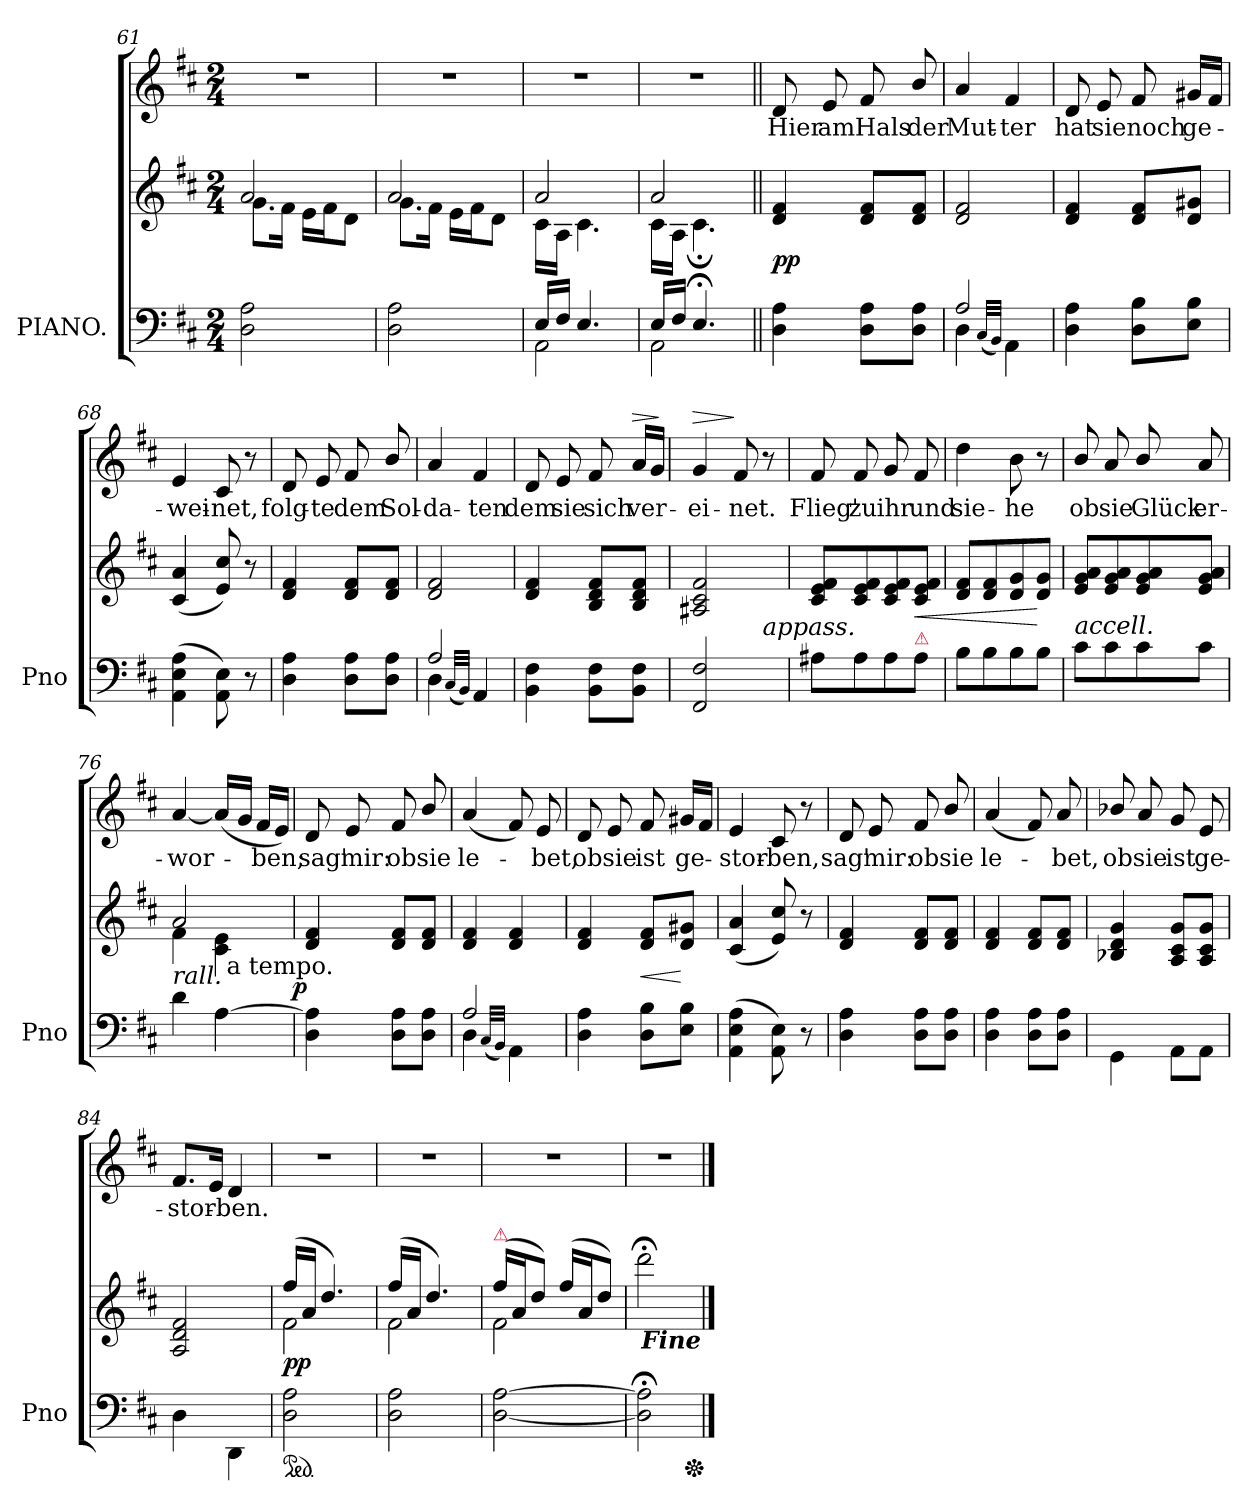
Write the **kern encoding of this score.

**kern	**kern	**dynam	**kern	**text	**dynam
*part2	*part2	*part2	*part1	*part1	*part1
*staff3	*staff2	*staff2/3	*staff1	*staff1	*staff1
*I"PIANO.	*	*	*	*	*
*I'Pno	*	*	*	*	*
*clefF4	*clefG2	*	*clefG2	*	*
*k[f#c#]	*k[f#c#]	*	*k[f#c#]	*	*
*D:	*D:	*	*D:	*	*
*M2/4	*M2/4	*	*M2/4	*	*
=61	=61	=61	=61	=61	=61
*	*^	*	*	*	*
2D 2A	2a	8.gL	.	2rdd	.	.
.	.	16f#Jk	.	.	.	.
.	.	16eLL	.	.	.	.
.	.	16f#J	.	.	.	.
.	.	8dJ	.	.	.	.
=62	=62	=62	=62	=62	=62	=62
2D 2A	2a	8.gL	.	2rdd	.	.
.	.	16f#Jk	.	.	.	.
.	.	16eLL	.	.	.	.
.	.	16f#J	.	.	.	.
.	.	8dJ	.	.	.	.
=63	=63	=63	=63	=63	=63	=63
*^	*	*	*	*	*	*
16E/LL	2AA\	2a	16c#LL	.	2rdd	.	.
16F#JJ	.	.	16AJJ	.	.	.	.
4.E/	.	.	4.c#	.	.	.	.
=64	=64	=64	=64	=64	=64	=64	=64
16E/LL	2AA\	2a	16c#LL	.	2rdd	.	.
16F#JJ	.	.	16AJJ	.	.	.	.
4.E;/	.	.	4.c#;<	.	.	.	.
*v	*v	*	*	*	*	*	*
*	*v	*v	*	*	*	*
=65||	=65||	=65||	=65||	=65||	=65||
4D 4A	4d 4f#	pp	8d	Hier	.
.	.	.	8e	am	.
8D 8AL	8d 8f#L	.	8f#	Hals	.
8D 8AJ	8d 8f#J	.	8b/	der	.
=66	=66	=66	=66	=66	=66
*^	*	*	*	*	*
2A	4D	2d 2f#	.	4a	Mut-	.
.	(32qqC#/LLL	.	.	.	.	.
.	32qqBB/JJJ)	.	.	.	.	.
.	4AA	.	.	4f#	-ter	.
*v	*v	*	*	*	*	*
=67	=67	=67	=67	=67	=67
4D 4A	4d 4f#	.	8d	hat	.
.	.	.	8e	sie	.
8D 8BL	8d 8f#L	.	8f#	noch	.
8E 8BJ	8d 8g#XJ	.	16g#XLL	ge-	.
.	.	.	16f#JJ	.	.
=68	=68	=68	=68	=68	=68
(>4AA 4E 4A	(<4c# 4a	.	4e	-wei-	.
8AA\ 8E\)	8e 8cc#)	.	8c#	-net,	.
8r	8r	.	8r	.	.
=69	=69	=69	=69	=69	=69
4D 4A	4d 4f#	.	8d	folg-	.
.	.	.	8e	-te	.
8D 8AL	8d 8f#L	.	8f#	dem	.
8D 8AJ	8d 8f#J	.	8b/	Sol-	.
=70	=70	=70	=70	=70	=70
*^	*	*	*	*	*
2A	4D	2d 2f#	.	4a	-da-	.
.	(32qqC#/LLL	.	.	.	.	.
.	32qqBB/JJJ)	.	.	.	.	.
.	4AA/	.	.	4f#	-ten	.
*v	*v	*	*	*	*	*
=71	=71	=71	=71	=71	=71
4BB 4F#	4d 4f#	.	8d	dem	.
.	.	.	8e	sie	.
8BB 8F#L	8B 8d 8f#L	.	8f#	sich	.
!	!	!	!	!	!LO:HP:a
8BB 8F#J	8B 8d 8f#J	.	16aLL	ver-	>
.	.	.	16gJJ	.	.
.	.	.	.	.	]
=72	=72	=72	=72	=72	=72
!	!	!	!	!	!LO:HP:a
*^	*	*	*	*	*
2FF# 2F#	4.ryy	2A#X 2c# 2f#	.	4g	-ei-	>
.	.	.	.	8f#	-net.	]
!	!LO:TX:a:i:t=appass.	!	!	!	!	!
.	8ryy	.	.	8r	.	.
*v	*v	*	*	*	*	*
=73	=73	=73	=73	=73	=73
8A#XL	8c# 8e 8f#L	.	8f#	Flieg'	.
8A#	8c# 8e 8f#	.	8f#	zu	.
8A#	8c# 8e 8f#	.	8g	ihr	.
!	!LO:TX:b:color=crimson:t=⚠	!	!	!	!
!	!	!LO:HP:b	!	!	!
8A#J	8c# 8e 8f#J	<	8f#	und	.
=74	=74	=74	=74	=74	=74
8BL	8d 8f#L	.	4dd	sie-	.
8B	8d 8f#	.	.	.	.
8B	8d 8g	.	8b	-he	.
8BJ	8d 8gJ	[	8r	.	.
=75	=75	=75	=75	=75	=75
!LO:TX:a:i:t=accell.	!	!	!	!	!
8c#L	8e 8g 8aL	.	8b/	ob	.
8c#	8e 8g 8a	.	8a	sie	.
8c#	8e 8g 8a	.	8b/	Glück	.
8c#J	8e 8g 8aJ	.	8a	er-	.
=76	=76	=76	=76	=76	=76
*	*^	*	*	*	*
!LO:TX:a:i:t=rall.	!	!	!	!	!	!
*	*	*^	*	*	*	*
4d	2a	4f#	4ryy	.	[4a	-wor-	.
[4A	.	4c# 4e	32ryy	.	(>16aLL]	.	.
!	!	!	!LO:TX:b:t=a tempo.	!	!	!	!
.	.	.	8..ryy	.	.	.	.
.	.	.	.	.	16gJJ	.	.
.	.	.	.	.	16f#LL	-ben;	.
.	.	.	.	.	16eJJ)	.	.
=77	=77	=77	=77	=77	=77	=77	=77
!	!	!	!	!LO:DY:rj	!	!	!
*	*v	*v	*v	*	*	*	*
4D 4A]	4d 4f#	p	8d	sag'	.
.	.	.	8e	mir:	.
8D 8AL	8d 8f#L	.	8f#	ob	.
8D 8AJ	8d 8f#J	.	8b/	sie	.
=78	=78	=78	=78	=78	=78
*^	*	*	*	*	*
2A	4D	4d 4f#	.	(4a	le-	.
.	(32qqC#/LLL	.	.	.	.	.
.	32qqBB/JJJ)	.	.	.	.	.
.	4AA	4d 4f#	.	8f#)	.	.
.	.	.	.	8e	-bet,	.
*v	*v	*	*	*	*	*
=79	=79	=79	=79	=79	=79
4D 4A	4d 4f#	.	8d	ob	.
.	.	.	8e	sie	.
8D 8BL	8d 8f#L	<	8f#	ist	.
8E 8BJ	8d 8g#XJ	[	16g#XLL	ge-	.
.	.	.	16f#JJ	.	.
=80	=80	=80	=80	=80	=80
(4AA 4E 4A	(<4c# 4a	.	4e	-stor-	.
8AA\ 8E\)	8e 8cc#)	.	8c#	-ben,	.
8r	8r	.	8r	.	.
=81	=81	=81	=81	=81	=81
4D 4A	4d 4f#	.	8d	sag'	.
.	.	.	8e	mir:	.
8D 8AL	8d 8f#L	.	8f#	ob	.
8D 8AJ	8d 8f#J	.	8b/	sie	.
=82	=82	=82	=82	=82	=82
4D 4A	4d 4f#	.	(<4a	le-	.
8D 8AL	8d 8f#L	.	8f#)	.	.
8D 8AJ	8d 8f#J	.	8a	-bet,	.
=83	=83	=83	=83	=83	=83
4GG\	4B-X 4d 4g	.	8b-X/	ob	.
.	.	.	8a	sie	.
8AA\L	8A/ 8c#/ 8g/L	.	8g	ist	.
8AA\J	8A/ 8c#/ 8g/J	.	8e	ge-	.
=84	=84	=84	=84	=84	=84
4D\	2A/ 2d/ 2f#/	.	8.f#L	-stor-	.
.	.	.	16eJk	.	.
4DD\	.	.	4d	-ben.	.
=85	=85	=85	=85	=85	=85
*	*^	*	*	*	*
*ped	*	*	*	*	*	*
2D 2A	(>16ff#LL	2f#	pp	2rdd	.	.
.	16aJJ	.	.	.	.	.
.	4.dd)	.	.	.	.	.
=86	=86	=86	=86	=86	=86	=86
2D 2A	(>16ff#LL	2f#	.	2rdd	.	.
.	16aJJ	.	.	.	.	.
.	4.dd)	.	.	.	.	.
=87	=87	=87	=87	=87	=87	=87
!	!LO:TX:a:color=crimson:t=⚠	!	!	!	!	!
[2D [2A	(>16ff#LL	2f#	.	2rdd	.	.
.	16aJ	.	.	.	.	.
.	8ddJ)	.	.	.	.	.
.	(>16ff#LL	.	.	.	.	.
.	16aJ	.	.	.	.	.
.	8ddJ)	.	.	.	.	.
*	*v	*v	*	*	*	*
=88	=88	=88	=88	=88	=88
2D];< 2A];<	2ddd;<	.	2r	.	.
!	!LO:TX:b:Bi:t=Fine	!	!	!	!
*Xped	*	*	*	*	*
==	==	==	==	==	==
*-	*-	*-	*-	*-	*-
